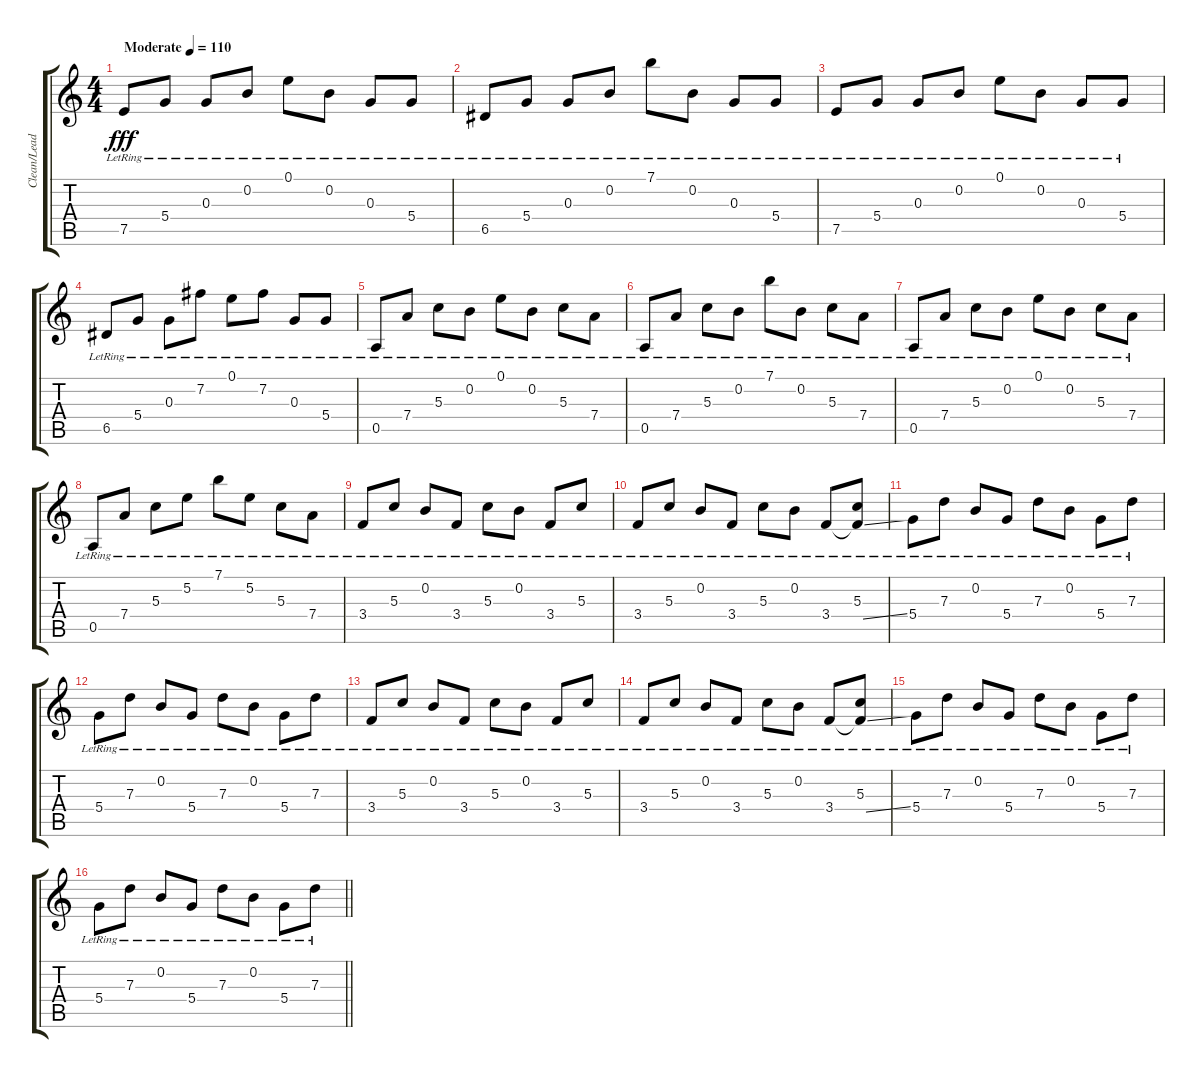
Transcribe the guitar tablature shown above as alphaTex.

\track ("Clean/Lead Guitar" "Clean/Lead") {instrument electricguitarclean}
\staff {score tabs}
\tuning (E4 B3 G3 D3 A2 E2) {hide}
\ts (4 4)
\tempo (110 "Moderate")
\clef g2
\ks c
7.5{lr}.8{dy fff instrument electricguitarclean} 5.4{lr}.8 0.3{lr}.8 0.2{lr}.8 0.1{lr}.8 0.2{lr}.8 0.3{lr}.8 5.4{lr}.8 |
6.5{lr}.8 5.4{lr}.8 0.3{lr}.8 0.2{lr}.8 7.1{lr}.8 0.2{lr}.8 0.3{lr}.8 5.4{lr}.8 |
7.5{lr}.8 5.4{lr}.8 0.3{lr}.8 0.2{lr}.8 0.1{lr}.8 0.2{lr}.8 0.3{lr}.8 5.4{lr}.8 |
6.5{lr}.8 5.4{lr}.8 0.3{lr}.8 7.2{lr}.8 0.1{lr}.8 7.2{lr}.8 0.3{lr}.8 5.4{lr}.8 |
0.5{lr}.8 7.4{lr}.8 5.3{lr}.8 0.2{lr}.8 0.1{lr}.8 0.2{lr}.8 5.3{lr}.8 7.4{lr}.8 |
0.5{lr}.8 7.4{lr}.8 5.3{lr}.8 0.2{lr}.8 7.1{lr}.8 0.2{lr}.8 5.3{lr}.8 7.4{lr}.8 |
0.5{lr}.8 7.4{lr}.8 5.3{lr}.8 0.2{lr}.8 0.1{lr}.8 0.2{lr}.8 5.3{lr}.8 7.4{lr}.8 |
0.5{lr}.8 7.4{lr}.8 5.3{lr}.8 5.2{lr}.8 7.1{lr}.8 5.2{lr}.8 5.3{lr}.8 7.4{lr}.8 |
3.4{lr}.8 5.3{lr}.8 0.2{lr}.8 3.4{lr}.8 5.3{lr}.8 0.2{lr}.8 3.4{lr}.8 5.3{lr}.8 |
3.4{lr}.8 5.3{lr}.8 0.2{lr}.8 3.4{lr}.8 5.3{lr}.8 0.2{lr}.8 3.4{lr}.8 (5.3{lr} 3.4{ss t}).8 |
5.4{lr}.8 7.3{lr}.8 0.2{lr}.8 5.4{lr}.8 7.3{lr}.8 0.2{lr}.8 5.4{lr}.8 7.3{lr}.8 |
5.4{lr}.8 7.3{lr}.8 0.2{lr}.8 5.4{lr}.8 7.3{lr}.8 0.2{lr}.8 5.4{lr}.8 7.3{lr}.8 |
3.4{lr}.8 5.3{lr}.8 0.2{lr}.8 3.4{lr}.8 5.3{lr}.8 0.2{lr}.8 3.4{lr}.8 5.3{lr}.8 |
3.4{lr}.8 5.3{lr}.8 0.2{lr}.8 3.4{lr}.8 5.3{lr}.8 0.2{lr}.8 3.4{lr}.8 (5.3{lr} 3.4{ss t}).8 |
5.4{lr}.8 7.3{lr}.8 0.2{lr}.8 5.4{lr}.8 7.3{lr}.8 0.2{lr}.8 5.4{lr}.8 7.3{lr}.8 |
\barLineRight lightlight
5.4{lr}.8 7.3{lr}.8 0.2{lr}.8 5.4{lr}.8 7.3{lr}.8 0.2{lr}.8 5.4{lr}.8 7.3{lr}.8
